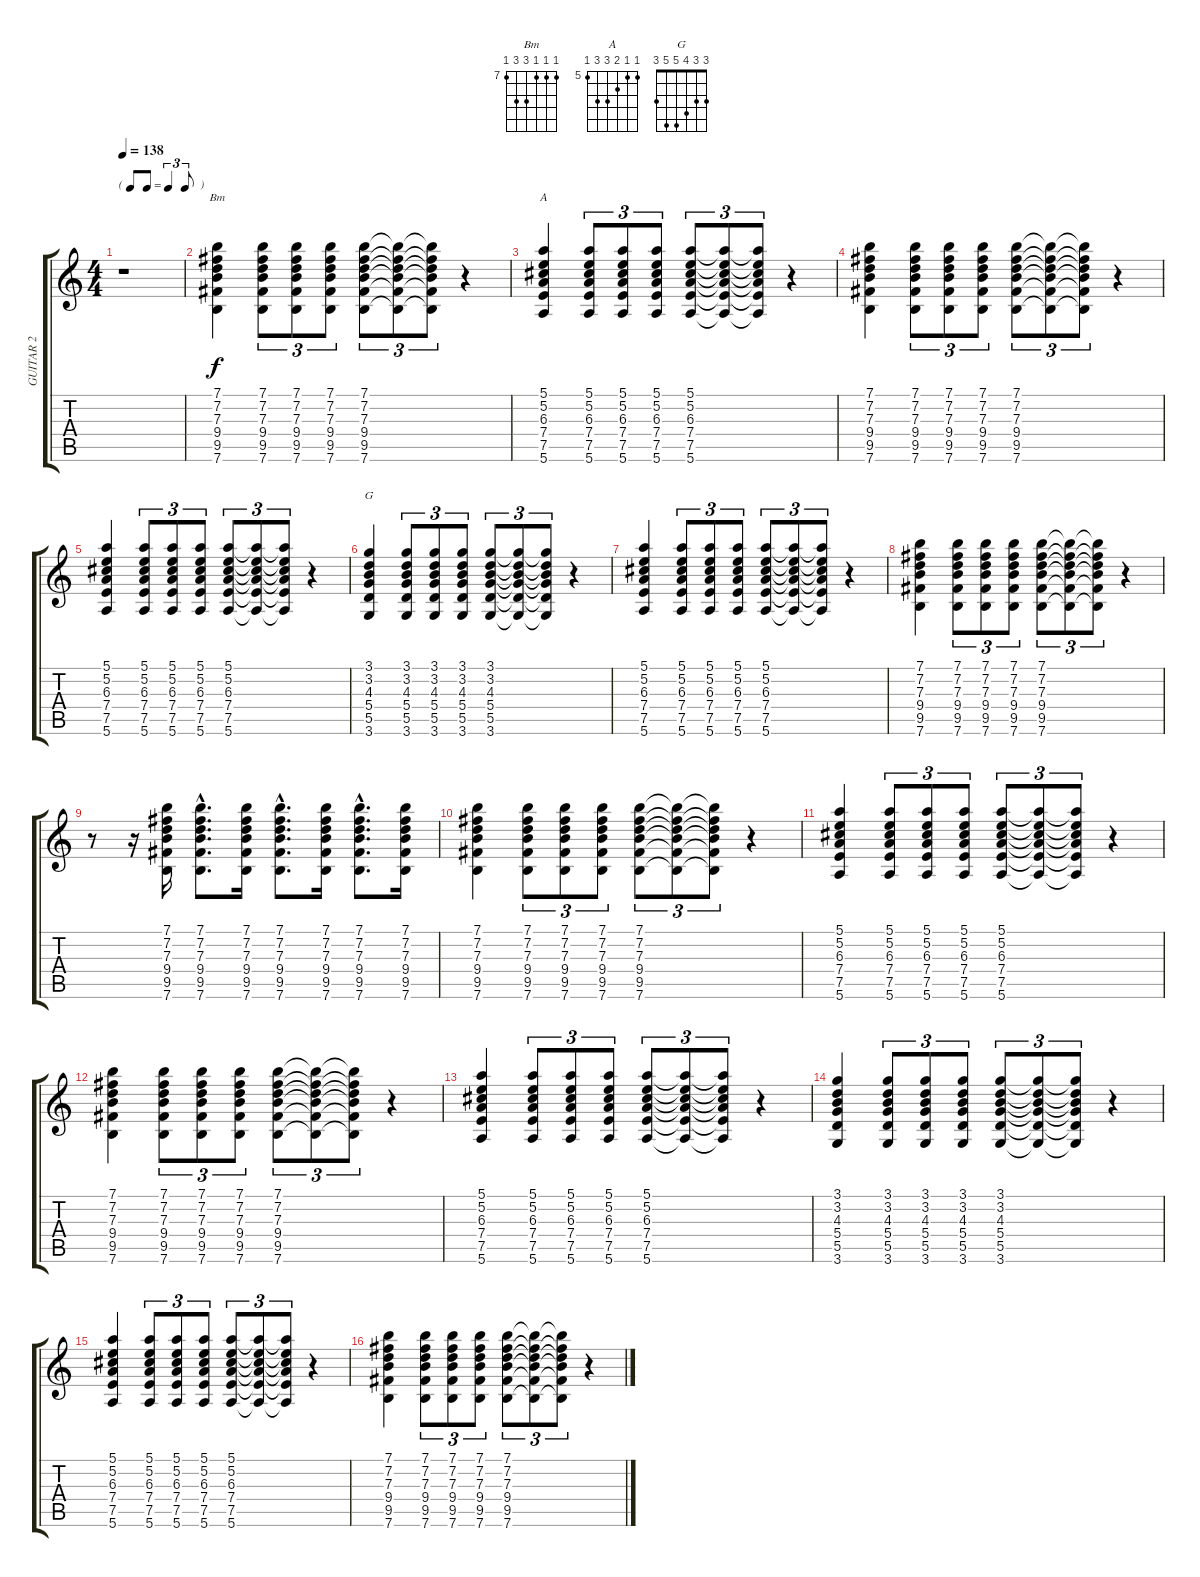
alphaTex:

\track ("GUITAR 2" "GUITAR 2") {instrument electricguitarclean}
\staff {score tabs}
\tuning (E4 B3 G3 D3 A2 E2) {hide}
\chord ("Bm" 7 7 7 9 9 7) {firstfret 7}
\chord ("A" 5 5 6 7 7 5) {firstfret 5}
\chord ("G" 3 3 4 5 5 3)
\ts (4 4)
\tf triplet8th
\tempo 138
\clef g2
\ks c
r.1{dy f} |
(7.1 7.2 7.3 9.4 9.5 7.6).4{ch "Bm"} (7.1 7.2 7.3 9.4 9.5 7.6).8{tu (3 2)} (7.1 7.2 7.3 9.4 9.5 7.6).8{tu (3 2)} (7.1 7.2 7.3 9.4 9.5 7.6).8{tu (3 2)} (7.1 7.2 7.3 9.4 9.5 7.6).8{tu (3 2)} (7.1{t} 7.2{t} 7.3{t} 9.4{t} 9.5{t} 7.6{t}).8{tu (3 2)} (7.1{t} 7.2{t} 7.3{t} 9.4{t} 9.5{t} 7.6{t}).8{tu (3 2)} r.4 |
(5.1 5.2 6.3 7.4 7.5 5.6).4{ch "A"} (5.1 5.2 6.3 7.4 7.5 5.6).8{tu (3 2)} (5.1 5.2 6.3 7.4 7.5 5.6).8{tu (3 2)} (5.1 5.2 6.3 7.4 7.5 5.6).8{tu (3 2)} (5.1 5.2 6.3 7.4 7.5 5.6).8{tu (3 2)} (5.1{t} 5.2{t} 6.3{t} 7.4{t} 7.5{t} 5.6{t}).8{tu (3 2)} (5.1{t} 5.2{t} 6.3{t} 7.4{t} 7.5{t} 5.6{t}).8{tu (3 2)} r.4 |
(7.1 7.2 7.3 9.4 9.5 7.6).4 (7.1 7.2 7.3 9.4 9.5 7.6).8{tu (3 2)} (7.1 7.2 7.3 9.4 9.5 7.6).8{tu (3 2)} (7.1 7.2 7.3 9.4 9.5 7.6).8{tu (3 2)} (7.1 7.2 7.3 9.4 9.5 7.6).8{tu (3 2)} (7.1{t} 7.2{t} 7.3{t} 9.4{t} 9.5{t} 7.6{t}).8{tu (3 2)} (7.1{t} 7.2{t} 7.3{t} 9.4{t} 9.5{t} 7.6{t}).8{tu (3 2)} r.4 |
(5.1 5.2 6.3 7.4 7.5 5.6).4 (5.1 5.2 6.3 7.4 7.5 5.6).8{tu (3 2)} (5.1 5.2 6.3 7.4 7.5 5.6).8{tu (3 2)} (5.1 5.2 6.3 7.4 7.5 5.6).8{tu (3 2)} (5.1 5.2 6.3 7.4 7.5 5.6).8{tu (3 2)} (5.1{t} 5.2{t} 6.3{t} 7.4{t} 7.5{t} 5.6{t}).8{tu (3 2)} (5.1{t} 5.2{t} 6.3{t} 7.4{t} 7.5{t} 5.6{t}).8{tu (3 2)} r.4 |
(3.1 3.2 4.3 5.4 5.5 3.6).4{ch "G"} (3.1 3.2 4.3 5.4 5.5 3.6).8{tu (3 2)} (3.1 3.2 4.3 5.4 5.5 3.6).8{tu (3 2)} (3.1 3.2 4.3 5.4 5.5 3.6).8{tu (3 2)} (3.1 3.2 4.3 5.4 5.5 3.6).8{tu (3 2)} (3.1{t} 3.2{t} 4.3{t} 5.4{t} 5.5{t} 3.6{t}).8{tu (3 2)} (3.1{t} 3.2{t} 4.3{t} 5.4{t} 5.5{t} 3.6{t}).8{tu (3 2)} r.4 |
(5.1 5.2 6.3 7.4 7.5 5.6).4 (5.1 5.2 6.3 7.4 7.5 5.6).8{tu (3 2)} (5.1 5.2 6.3 7.4 7.5 5.6).8{tu (3 2)} (5.1 5.2 6.3 7.4 7.5 5.6).8{tu (3 2)} (5.1 5.2 6.3 7.4 7.5 5.6).8{tu (3 2)} (5.1{t} 5.2{t} 6.3{t} 7.4{t} 7.5{t} 5.6{t}).8{tu (3 2)} (5.1{t} 5.2{t} 6.3{t} 7.4{t} 7.5{t} 5.6{t}).8{tu (3 2)} r.4 |
(7.1 7.2 7.3 9.4 9.5 7.6).4 (7.1 7.2 7.3 9.4 9.5 7.6).8{tu (3 2)} (7.1 7.2 7.3 9.4 9.5 7.6).8{tu (3 2)} (7.1 7.2 7.3 9.4 9.5 7.6).8{tu (3 2)} (7.1 7.2 7.3 9.4 9.5 7.6).8{tu (3 2)} (7.1{t} 7.2{t} 7.3{t} 9.4{t} 9.5{t} 7.6{t}).8{tu (3 2)} (7.1{t} 7.2{t} 7.3{t} 9.4{t} 9.5{t} 7.6{t}).8{tu (3 2)} r.4 |
r.8 r.16 (7.1 7.2 7.3 9.4 9.5 7.6).16 (7.1{hac} 7.2{hac} 7.3{hac} 9.4{hac} 9.5{hac} 7.6{hac}).8{d} (7.1 7.2 7.3 9.4 9.5 7.6).16 (7.1{hac} 7.2{hac} 7.3{hac} 9.4{hac} 9.5{hac} 7.6{hac}).8{d} (7.1 7.2 7.3 9.4 9.5 7.6).16 (7.1{hac} 7.2{hac} 7.3{hac} 9.4{hac} 9.5{hac} 7.6{hac}).8{d} (7.1 7.2 7.3 9.4 9.5 7.6).16 |
(7.1 7.2 7.3 9.4 9.5 7.6).4 (7.1 7.2 7.3 9.4 9.5 7.6).8{tu (3 2)} (7.1 7.2 7.3 9.4 9.5 7.6).8{tu (3 2)} (7.1 7.2 7.3 9.4 9.5 7.6).8{tu (3 2)} (7.1 7.2 7.3 9.4 9.5 7.6).8{tu (3 2)} (7.1{t} 7.2{t} 7.3{t} 9.4{t} 9.5{t} 7.6{t}).8{tu (3 2)} (7.1{t} 7.2{t} 7.3{t} 9.4{t} 9.5{t} 7.6{t}).8{tu (3 2)} r.4 |
(5.1 5.2 6.3 7.4 7.5 5.6).4 (5.1 5.2 6.3 7.4 7.5 5.6).8{tu (3 2)} (5.1 5.2 6.3 7.4 7.5 5.6).8{tu (3 2)} (5.1 5.2 6.3 7.4 7.5 5.6).8{tu (3 2)} (5.1 5.2 6.3 7.4 7.5 5.6).8{tu (3 2)} (5.1{t} 5.2{t} 6.3{t} 7.4{t} 7.5{t} 5.6{t}).8{tu (3 2)} (5.1{t} 5.2{t} 6.3{t} 7.4{t} 7.5{t} 5.6{t}).8{tu (3 2)} r.4 |
(7.1 7.2 7.3 9.4 9.5 7.6).4 (7.1 7.2 7.3 9.4 9.5 7.6).8{tu (3 2)} (7.1 7.2 7.3 9.4 9.5 7.6).8{tu (3 2)} (7.1 7.2 7.3 9.4 9.5 7.6).8{tu (3 2)} (7.1 7.2 7.3 9.4 9.5 7.6).8{tu (3 2)} (7.1{t} 7.2{t} 7.3{t} 9.4{t} 9.5{t} 7.6{t}).8{tu (3 2)} (7.1{t} 7.2{t} 7.3{t} 9.4{t} 9.5{t} 7.6{t}).8{tu (3 2)} r.4 |
(5.1 5.2 6.3 7.4 7.5 5.6).4 (5.1 5.2 6.3 7.4 7.5 5.6).8{tu (3 2)} (5.1 5.2 6.3 7.4 7.5 5.6).8{tu (3 2)} (5.1 5.2 6.3 7.4 7.5 5.6).8{tu (3 2)} (5.1 5.2 6.3 7.4 7.5 5.6).8{tu (3 2)} (5.1{t} 5.2{t} 6.3{t} 7.4{t} 7.5{t} 5.6{t}).8{tu (3 2)} (5.1{t} 5.2{t} 6.3{t} 7.4{t} 7.5{t} 5.6{t}).8{tu (3 2)} r.4 |
(3.1 3.2 4.3 5.4 5.5 3.6).4 (3.1 3.2 4.3 5.4 5.5 3.6).8{tu (3 2)} (3.1 3.2 4.3 5.4 5.5 3.6).8{tu (3 2)} (3.1 3.2 4.3 5.4 5.5 3.6).8{tu (3 2)} (3.1 3.2 4.3 5.4 5.5 3.6).8{tu (3 2)} (3.1{t} 3.2{t} 4.3{t} 5.4{t} 5.5{t} 3.6{t}).8{tu (3 2)} (3.1{t} 3.2{t} 4.3{t} 5.4{t} 5.5{t} 3.6{t}).8{tu (3 2)} r.4 |
(5.1 5.2 6.3 7.4 7.5 5.6).4 (5.1 5.2 6.3 7.4 7.5 5.6).8{tu (3 2)} (5.1 5.2 6.3 7.4 7.5 5.6).8{tu (3 2)} (5.1 5.2 6.3 7.4 7.5 5.6).8{tu (3 2)} (5.1 5.2 6.3 7.4 7.5 5.6).8{tu (3 2)} (5.1{t} 5.2{t} 6.3{t} 7.4{t} 7.5{t} 5.6{t}).8{tu (3 2)} (5.1{t} 5.2{t} 6.3{t} 7.4{t} 7.5{t} 5.6{t}).8{tu (3 2)} r.4 |
(7.1 7.2 7.3 9.4 9.5 7.6).4 (7.1 7.2 7.3 9.4 9.5 7.6).8{tu (3 2)} (7.1 7.2 7.3 9.4 9.5 7.6).8{tu (3 2)} (7.1 7.2 7.3 9.4 9.5 7.6).8{tu (3 2)} (7.1 7.2 7.3 9.4 9.5 7.6).8{tu (3 2)} (7.1{t} 7.2{t} 7.3{t} 9.4{t} 9.5{t} 7.6{t}).8{tu (3 2)} (7.1{t} 7.2{t} 7.3{t} 9.4{t} 9.5{t} 7.6{t}).8{tu (3 2)} r.4
